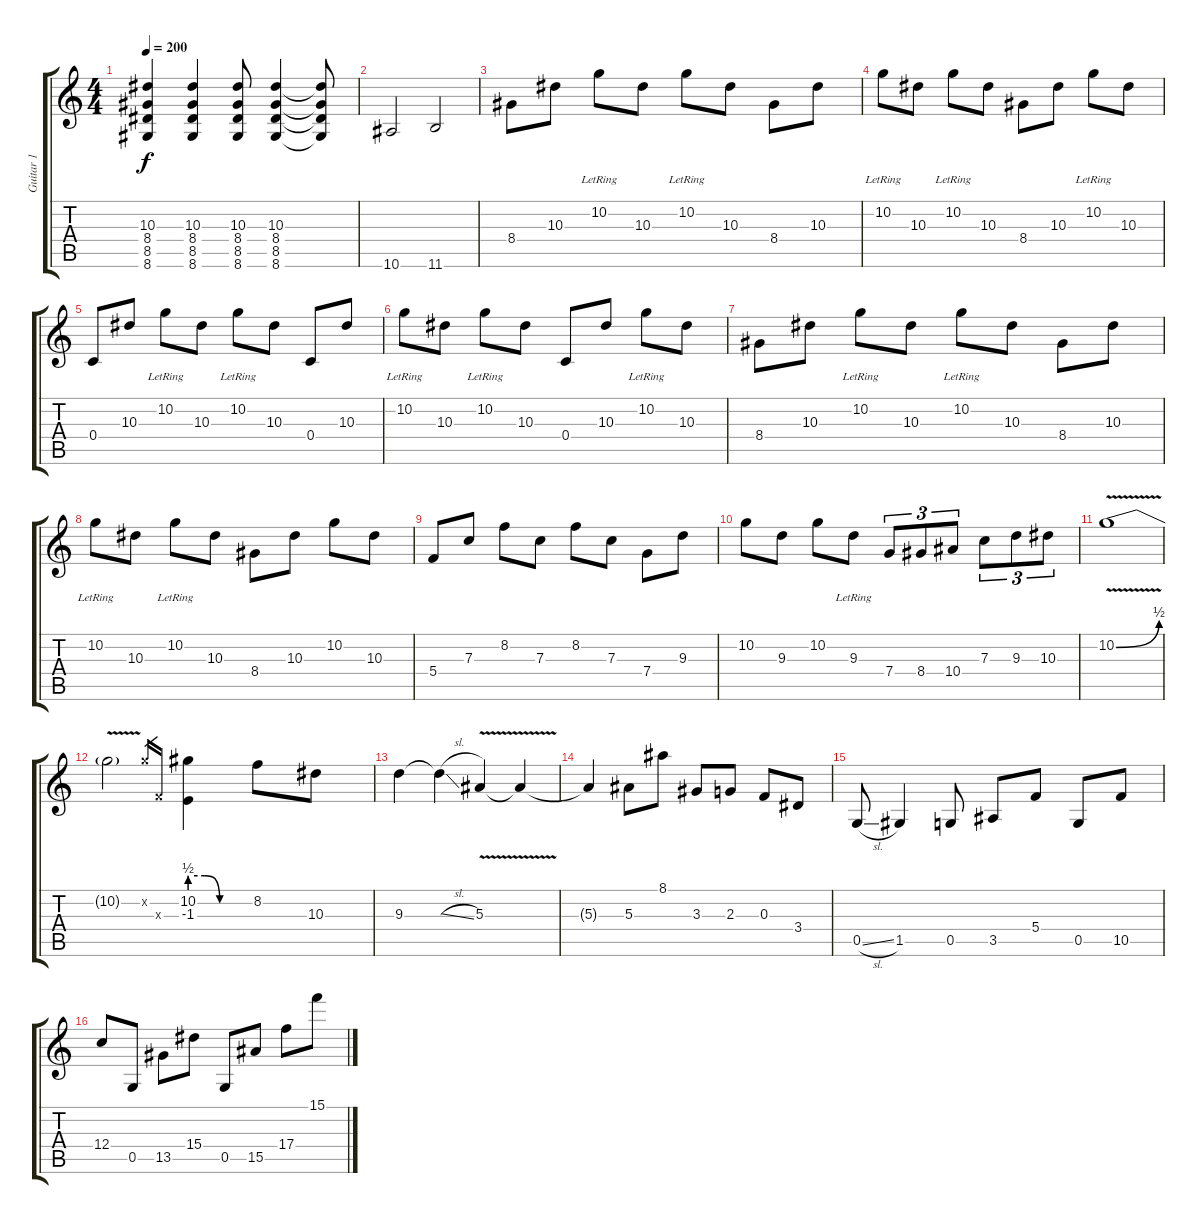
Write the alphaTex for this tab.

\track ("Guitar 1" "Guitar 1") {instrument distortionguitar}
\staff {score tabs}
\tuning (D4 A3 F3 C3 G2 C2) {hide}
\ts (4 4)
\tempo 200
\clef g2
\ks c
(10.3 8.4 8.5 8.6).4{dy f} (10.3 8.4 8.5 8.6).4 (10.3 8.4 8.5 8.6).8 (10.3 8.4 8.5 8.6).4 (10.3{t} 8.4{t} 8.5{t} 8.6{t}).8 |
10.6.2 11.6.2 |
8.4.8 10.3.8 10.2{lr}.8 10.3.8 10.2{lr}.8 10.3.8 8.4.8 10.3.8 |
10.2{lr}.8 10.3.8 10.2{lr}.8 10.3.8 8.4.8 10.3.8 10.2{lr}.8 10.3.8 |
0.4.8 10.3.8 10.2{lr}.8 10.3.8 10.2{lr}.8 10.3.8 0.4.8 10.3.8 |
10.2{lr}.8 10.3.8 10.2{lr}.8 10.3.8 0.4.8 10.3.8 10.2{lr}.8 10.3.8 |
8.4.8 10.3.8 10.2{lr}.8 10.3.8 10.2{lr}.8 10.3.8 8.4.8 10.3.8 |
10.2{lr}.8 10.3.8 10.2{lr}.8 10.3.8 8.4.8 10.3.8 10.2.8 10.3.8 |
5.4.8 7.3.8 8.2.8 7.3.8 8.2.8 7.3.8 7.4.8 9.3.8 |
10.2.8 9.3.8 10.2.8 9.3{lr}.8 7.4.8{tu (3 2)} 8.4.8{tu (3 2)} 10.4.8{tu (3 2)} 7.3.8{tu (3 2)} 9.3.8{tu (3 2)} 10.3.8{tu (3 2)} |
10.2{be (bend 0 0 60 2) v}.1 |
10.2{t}.2 10.2{x}.16{gr} 0.3{x}.16{gr} (10.2{be (custom 0 2 15 2 30 0 60 0)} -1.3).4 8.2.8 10.3.8 |
9.3.4 9.3{sl t}.4 5.3{v}.4 5.3{t}.4 |
5.3{t}.4 5.3.8 8.1.8 3.3.8 2.3.8 0.3.8 3.4.8 |
0.5{sl}.8 1.5.4 0.5.8 3.5.8 5.4.8 0.5.8 10.5.8 |
12.4.8 0.5.8 13.5.8 15.4.8 0.5.8 15.5.8 17.4.8 15.1.8
